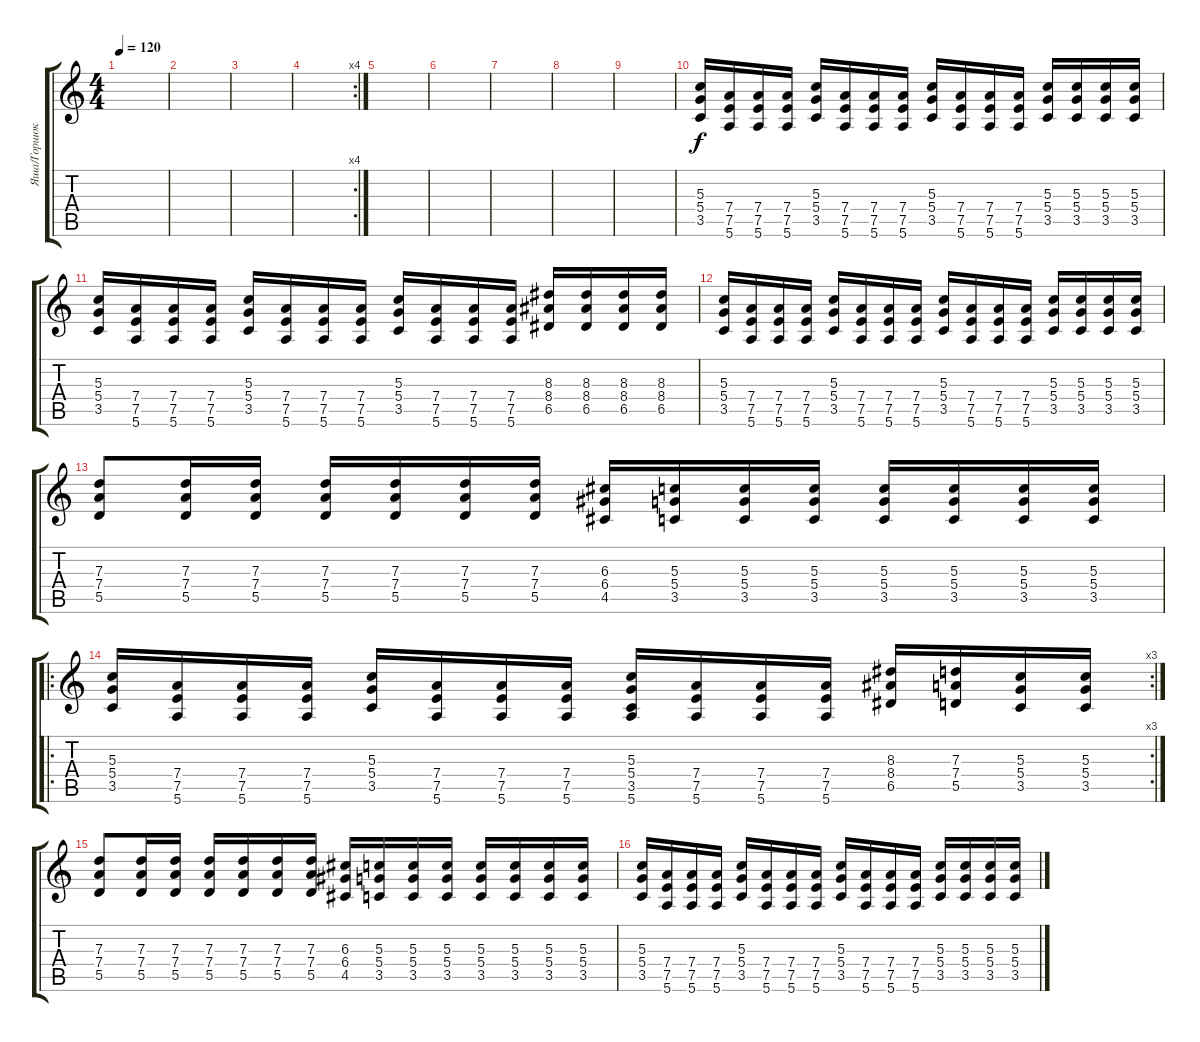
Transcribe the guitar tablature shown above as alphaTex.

\track ("Яша/Горшок" "Яша/Горшок") {instrument distortionguitar}
\staff {score tabs}
\tuning (E4 B3 G3 D3 A2 E2) {hide}
\ts (4 4)
\tempo 120
\clef g2
\ks c
|
|
|
\rc 4
|
|
|
|
|
|
(5.3 5.4 3.5).16 (7.4 7.5 5.6).16 (7.4 7.5 5.6).16 (7.4 7.5 5.6).16 (5.3 5.4 3.5).16 (7.4 7.5 5.6).16 (7.4 7.5 5.6).16 (7.4 7.5 5.6).16 (5.3 5.4 3.5).16 (7.4 7.5 5.6).16 (7.4 7.5 5.6).16 (7.4 7.5 5.6).16 (5.3 5.4 3.5).16 (5.3 5.4 3.5).16 (5.3 5.4 3.5).16 (5.3 5.4 3.5).16 |
(5.3 5.4 3.5).16 (7.4 7.5 5.6).16 (7.4 7.5 5.6).16 (7.4 7.5 5.6).16 (5.3 5.4 3.5).16 (7.4 7.5 5.6).16 (7.4 7.5 5.6).16 (7.4 7.5 5.6).16 (5.3 5.4 3.5).16 (7.4 7.5 5.6).16 (7.4 7.5 5.6).16 (7.4 7.5 5.6).16 (8.3 8.4 6.5).16 (8.3 8.4 6.5).16 (8.3 8.4 6.5).16 (8.3 8.4 6.5).16 |
(5.3 5.4 3.5).16 (7.4 7.5 5.6).16 (7.4 7.5 5.6).16 (7.4 7.5 5.6).16 (5.3 5.4 3.5).16 (7.4 7.5 5.6).16 (7.4 7.5 5.6).16 (7.4 7.5 5.6).16 (5.3 5.4 3.5).16 (7.4 7.5 5.6).16 (7.4 7.5 5.6).16 (7.4 7.5 5.6).16 (5.3 5.4 3.5).16 (5.3 5.4 3.5).16 (5.3 5.4 3.5).16 (5.3 5.4 3.5).16 |
(7.3 7.4 5.5).8 (7.3 7.4 5.5).16 (7.3 7.4 5.5).16 (7.3 7.4 5.5).16 (7.3 7.4 5.5).16 (7.3 7.4 5.5).16 (7.3 7.4 5.5).16 (6.3 6.4 4.5).16 (5.3 5.4 3.5).16 (5.3 5.4 3.5).16 (5.3 5.4 3.5).16 (5.3 5.4 3.5).16 (5.3 5.4 3.5).16 (5.3 5.4 3.5).16 (5.3 5.4 3.5).16 |
\ro
\rc 3
(5.3 5.4 3.5).16 (7.4 7.5 5.6).16 (7.4 7.5 5.6).16 (7.4 7.5 5.6).16 (5.3 5.4 3.5).16 (7.4 7.5 5.6).16 (7.4 7.5 5.6).16 (7.4 7.5 5.6).16 (5.3 5.4 3.5 5.6).16 (7.4 7.5 5.6).16 (7.4 7.5 5.6).16 (7.4 7.5 5.6).16 (8.3 8.4 6.5).16 (7.3 7.4 5.5).16 (5.3 5.4 3.5).16 (5.3 5.4 3.5).16 |
(7.3 7.4 5.5).8 (7.3 7.4 5.5).16 (7.3 7.4 5.5).16 (7.3 7.4 5.5).16 (7.3 7.4 5.5).16 (7.3 7.4 5.5).16 (7.3 7.4 5.5).16 (6.3 6.4 4.5).16 (5.3 5.4 3.5).16 (5.3 5.4 3.5).16 (5.3 5.4 3.5).16 (5.3 5.4 3.5).16 (5.3 5.4 3.5).16 (5.3 5.4 3.5).16 (5.3 5.4 3.5).16 |
(5.3 5.4 3.5).16 (7.4 7.5 5.6).16 (7.4 7.5 5.6).16 (7.4 7.5 5.6).16 (5.3 5.4 3.5).16 (7.4 7.5 5.6).16 (7.4 7.5 5.6).16 (7.4 7.5 5.6).16 (5.3 5.4 3.5).16 (7.4 7.5 5.6).16 (7.4 7.5 5.6).16 (7.4 7.5 5.6).16 (5.3 5.4 3.5).16 (5.3 5.4 3.5).16 (5.3 5.4 3.5).16 (5.3 5.4 3.5).16
